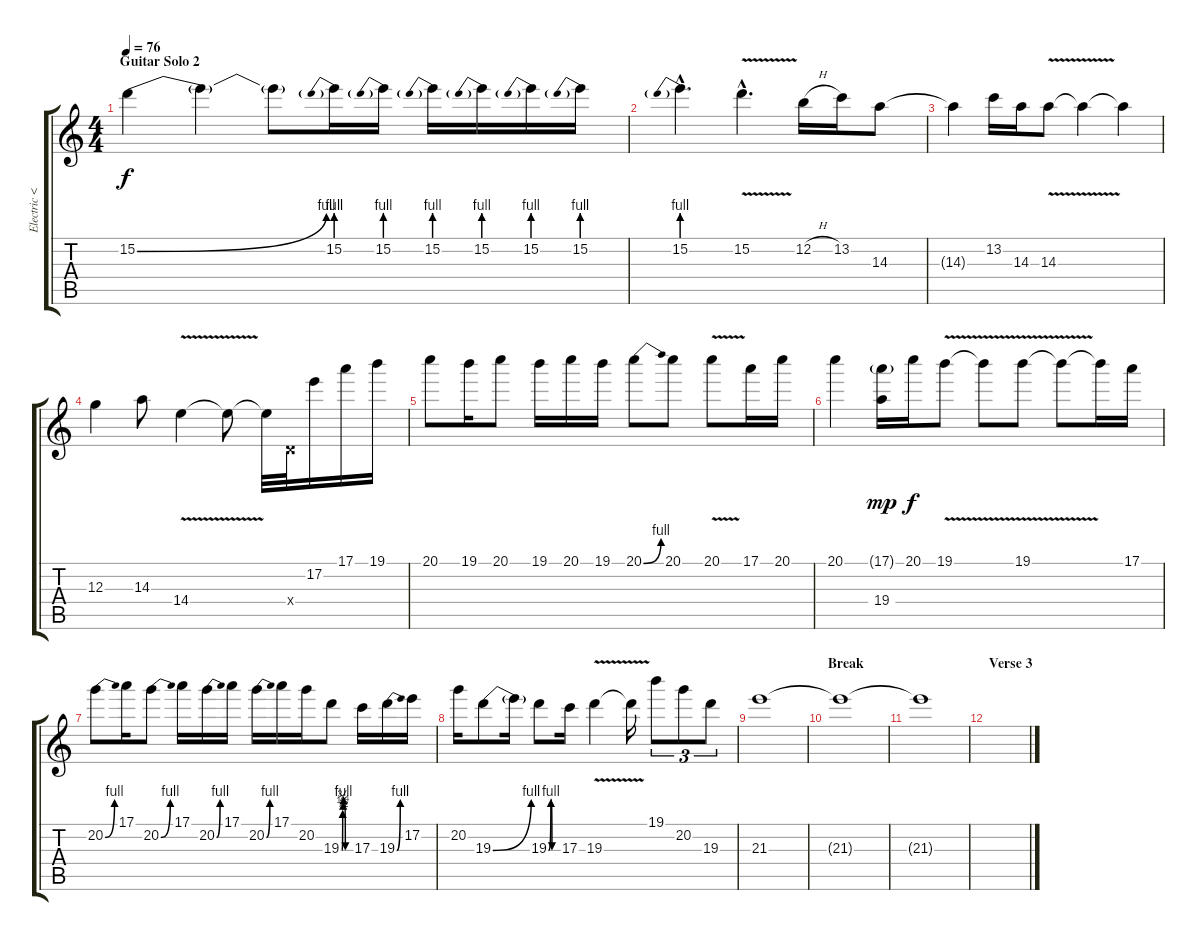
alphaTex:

\track ("Electric <Solo>" "Electric <") {instrument distortionguitar}
\staff {score tabs}
\tuning (E4 B3 G3 D3 A2 E2) {hide}
\ts (4 4)
\section ("" "Guitar Solo 2")
\tempo 76
\clef g2
\ks c
15.2{be (bend 0 0 60 4)}.4{dy f volume 15} 15.2{t}.4 15.2{t}.8 15.2{be (prebend 0 4 60 4)}.16 15.2{be (prebend 0 4 60 4)}.16 15.2{be (prebend 0 4 60 4)}.16 15.2{be (prebend 0 4 60 4)}.16 15.2{be (prebend 0 4 60 4)}.16 15.2{be (prebend 0 4 60 4)}.16 |
15.2{be (prebend 0 4 60 4) hac}.4{d} 15.2{v hac}.4{d} 12.2{h}.16 13.2.16 14.3.8 |
14.3{t}.4 13.2.16 14.3.16 14.3{v}.8 14.3{t}.4 14.3{t}.4 |
12.3.4 14.3.8 14.4{v}.4 14.4{t}.8 14.4{t}.32 0.4{x}.32 17.2.16 17.1.16 19.1.16 |
20.1.8 19.1.16 20.1.8 19.1.16 20.1.16 19.1.16 20.1{be (bend 0 0 60 4)}.8 20.1.8 20.1{v}.8 17.1.16 20.1.16 |
20.1.4 (17.1{g} 19.4).16{dy mp} 20.1.16{dy f} 19.1{v}.8 19.1{t}.8 19.1{v}.8 19.1{t}.8 19.1{t}.16 17.1.16 |
20.2{be (bend 0 0 60 4)}.8 17.1.16 20.2{be (bend 0 0 60 4)}.8 17.1.16 20.2{be (bend 0 0 60 4)}.16 17.1.16 20.2{be (bend 0 0 60 4)}.16 17.1.16 20.2.16 19.3{be (custom 0 0 6 0 10 2 13 3 15 4 19 4 27 0 45 0 60 0)}.8 17.3.16 19.3{be (bend 0 0 60 4)}.16 17.2.16 |
20.2.16 19.3{be (bend 0 0 60 4)}.8 19.3{t}.16 19.3{be (custom 0 0 15 4 22 0 30 0 32 0 45 0 60 0)}.8 17.3.16 19.3{v}.4 19.3{t}.16 19.1.8{tu (3 2)} 20.2.8{tu (3 2)} 19.3.8{tu (3 2)} |
21.3.1{volume 4} |
\section ("" "Break")
21.3{t}.1 |
21.3{t}.1 |
\section ("" "Verse 3")
